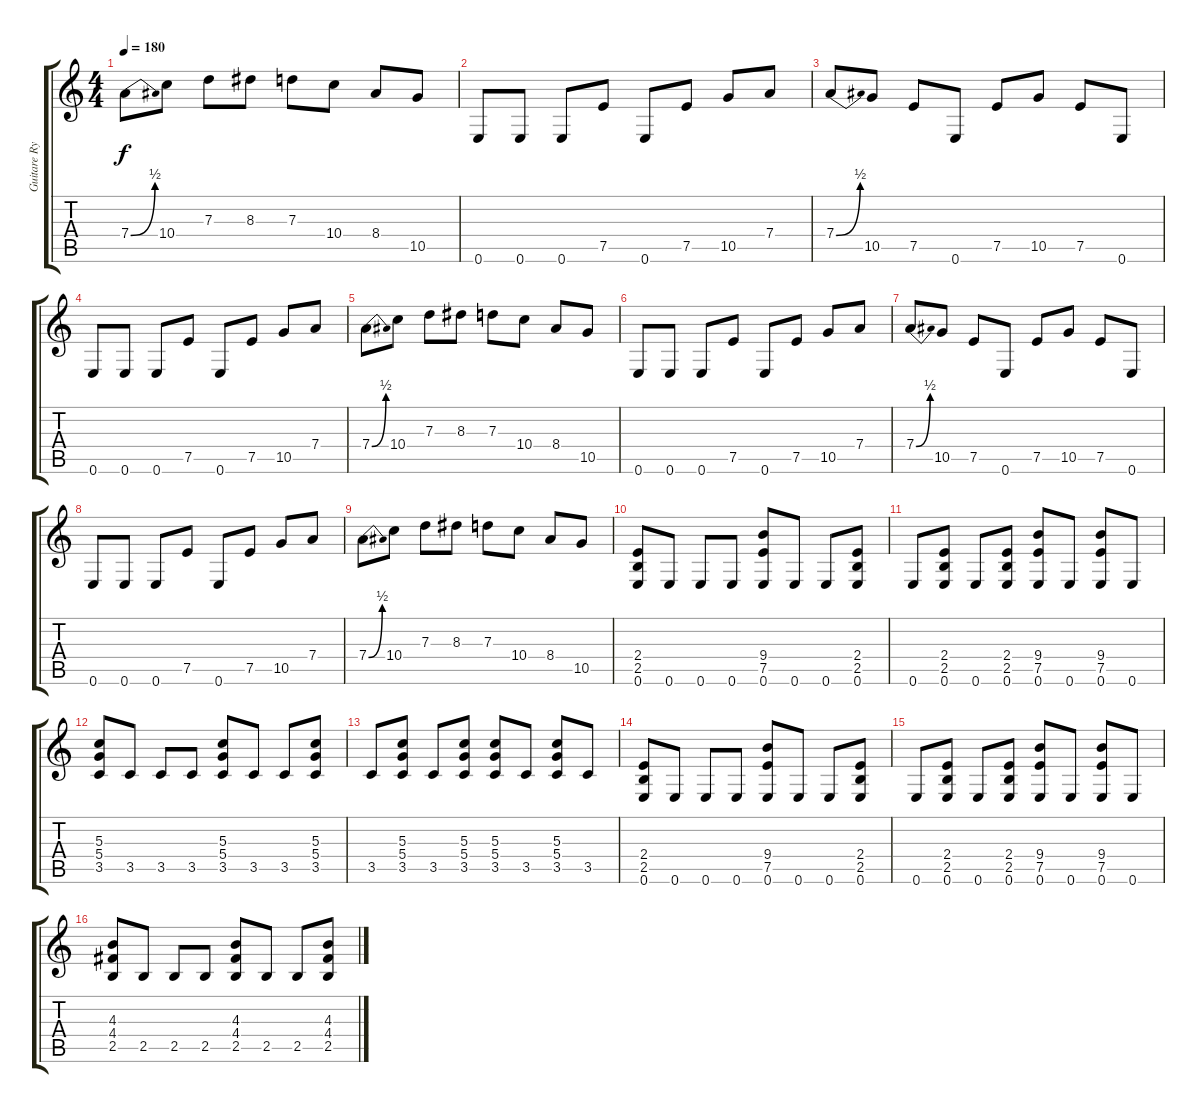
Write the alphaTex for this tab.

\track ("Guitare Rythmique " "Guitare Ry") {instrument distortionguitar}
\staff {score tabs}
\tuning (E4 B3 G3 D3 A2 E2) {hide}
\ts (4 4)
\tempo 180
\clef g2
\ks c
7.4{be (bend 0 0 60 2)}.8{dy f} 10.4.8 7.3.8 8.3.8 7.3.8 10.4.8 8.4.8 10.5.8 |
0.6.8 0.6.8 0.6.8 7.5.8 0.6.8 7.5.8 10.5.8 7.4.8 |
7.4{be (bend 0 0 60 2)}.8 10.5.8 7.5.8 0.6.8 7.5.8 10.5.8 7.5.8 0.6.8 |
0.6.8 0.6.8 0.6.8 7.5.8 0.6.8 7.5.8 10.5.8 7.4.8 |
7.4{be (bend 0 0 60 2)}.8 10.4.8 7.3.8 8.3.8 7.3.8 10.4.8 8.4.8 10.5.8 |
0.6.8 0.6.8 0.6.8 7.5.8 0.6.8 7.5.8 10.5.8 7.4.8 |
7.4{be (bend 0 0 60 2)}.8 10.5.8 7.5.8 0.6.8 7.5.8 10.5.8 7.5.8 0.6.8 |
0.6.8 0.6.8 0.6.8 7.5.8 0.6.8 7.5.8 10.5.8 7.4.8 |
7.4{be (bend 0 0 60 2)}.8 10.4.8 7.3.8 8.3.8 7.3.8 10.4.8 8.4.8 10.5.8 |
(2.4 2.5 0.6).8{volume 12} 0.6.8 0.6.8 0.6.8 (9.4 7.5 0.6).8 0.6.8 0.6.8 (2.4 2.5 0.6).8 |
0.6.8 (2.4 2.5 0.6).8 0.6.8 (2.4 2.5 0.6).8 (9.4 7.5 0.6).8 0.6.8 (9.4 7.5 0.6).8 0.6.8 |
(5.3 5.4 3.5).8 3.5.8 3.5.8 3.5.8 (5.3 5.4 3.5).8 3.5.8 3.5.8 (5.3 5.4 3.5).8 |
3.5.8 (5.3 5.4 3.5).8 3.5.8 (5.3 5.4 3.5).8 (5.3 5.4 3.5).8 3.5.8 (5.3 5.4 3.5).8 3.5.8 |
(2.4 2.5 0.6).8 0.6.8 0.6.8 0.6.8 (9.4 7.5 0.6).8 0.6.8 0.6.8 (2.4 2.5 0.6).8 |
0.6.8 (2.4 2.5 0.6).8 0.6.8 (2.4 2.5 0.6).8 (9.4 7.5 0.6).8 0.6.8 (9.4 7.5 0.6).8 0.6.8 |
(4.3 4.4 2.5).8 2.5.8 2.5.8 2.5.8 (4.3 4.4 2.5).8 2.5.8 2.5.8 (4.3 4.4 2.5).8
